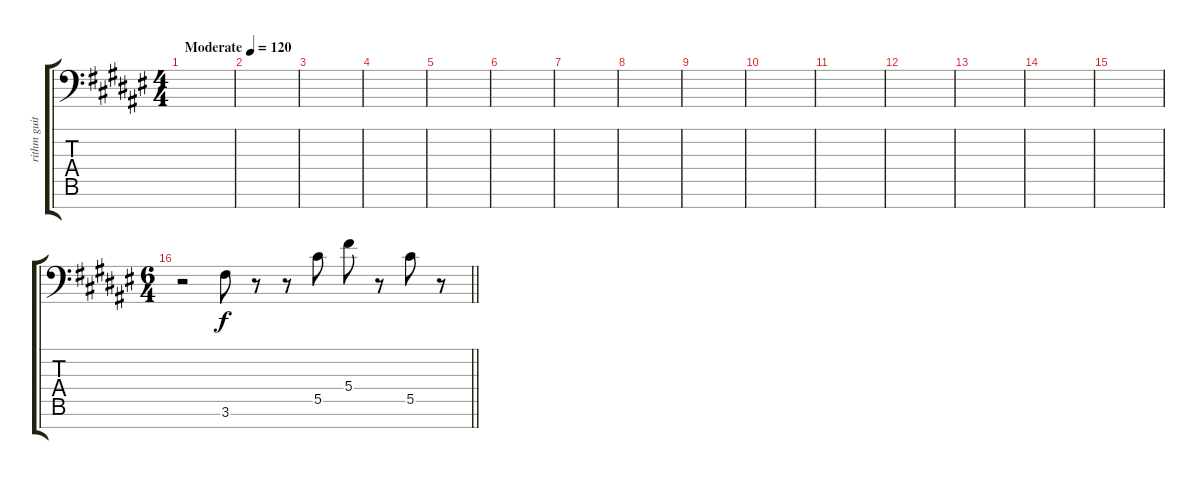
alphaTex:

\track ("rithm guitar" "rithm guit") {instrument distortionguitar}
\staff {score tabs}
\tuning (Eb4 Bb3 Gb3 Db3 Ab2 Eb2 Ab1) {hide}
\ts (4 4)
\tempo (120 "Moderate")
\clef f4
\ks f#
|
|
|
|
|
|
|
|
|
|
|
|
|
|
|
\ts (6 4)
\barLineRight lightlight
r.2 3.6.8 r.8 r.8 5.5.8 5.4.8 r.8 5.5.8 r.8
